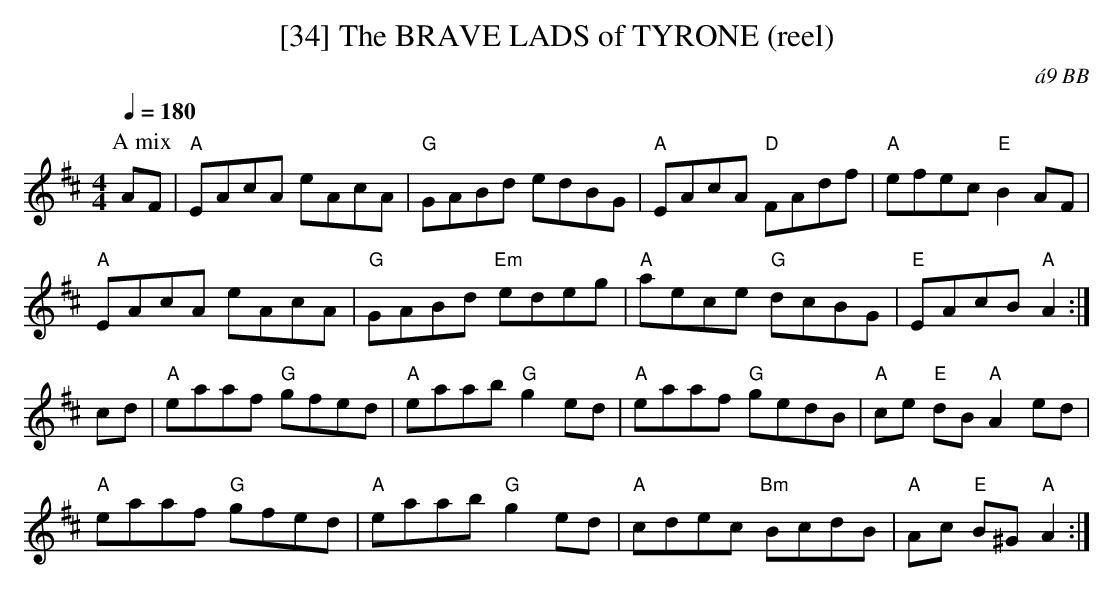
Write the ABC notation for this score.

X:1
T:[34] The BRAVE LADS of TYRONE (reel)
C:\'a9 BB
L:1/8
Q:1/4=180
M:4/4
K:D
P:A mix
AF|"A"EAcA eAcA|"G"GABd edBG|"A"EAcA "D"FAdf|"A"efec "E"B2 AF|
"A"EAcA eAcA|"G"GABd "Em"edeg|"A"aece "G"dcBG|"E"EAcB "A"A2 :|
cd|"A"eaaf "G"gfed|"A"eaab "G"g2 ed|"A"eaaf "G"gedB|"A"ce "E"dB "A"A2 ed|
"A"eaaf "G"gfed|"A"eaab "G"g2 ed|"A"cdec "Bm"BcdB|"A"Ac "E"B^G "A"A2 :|
